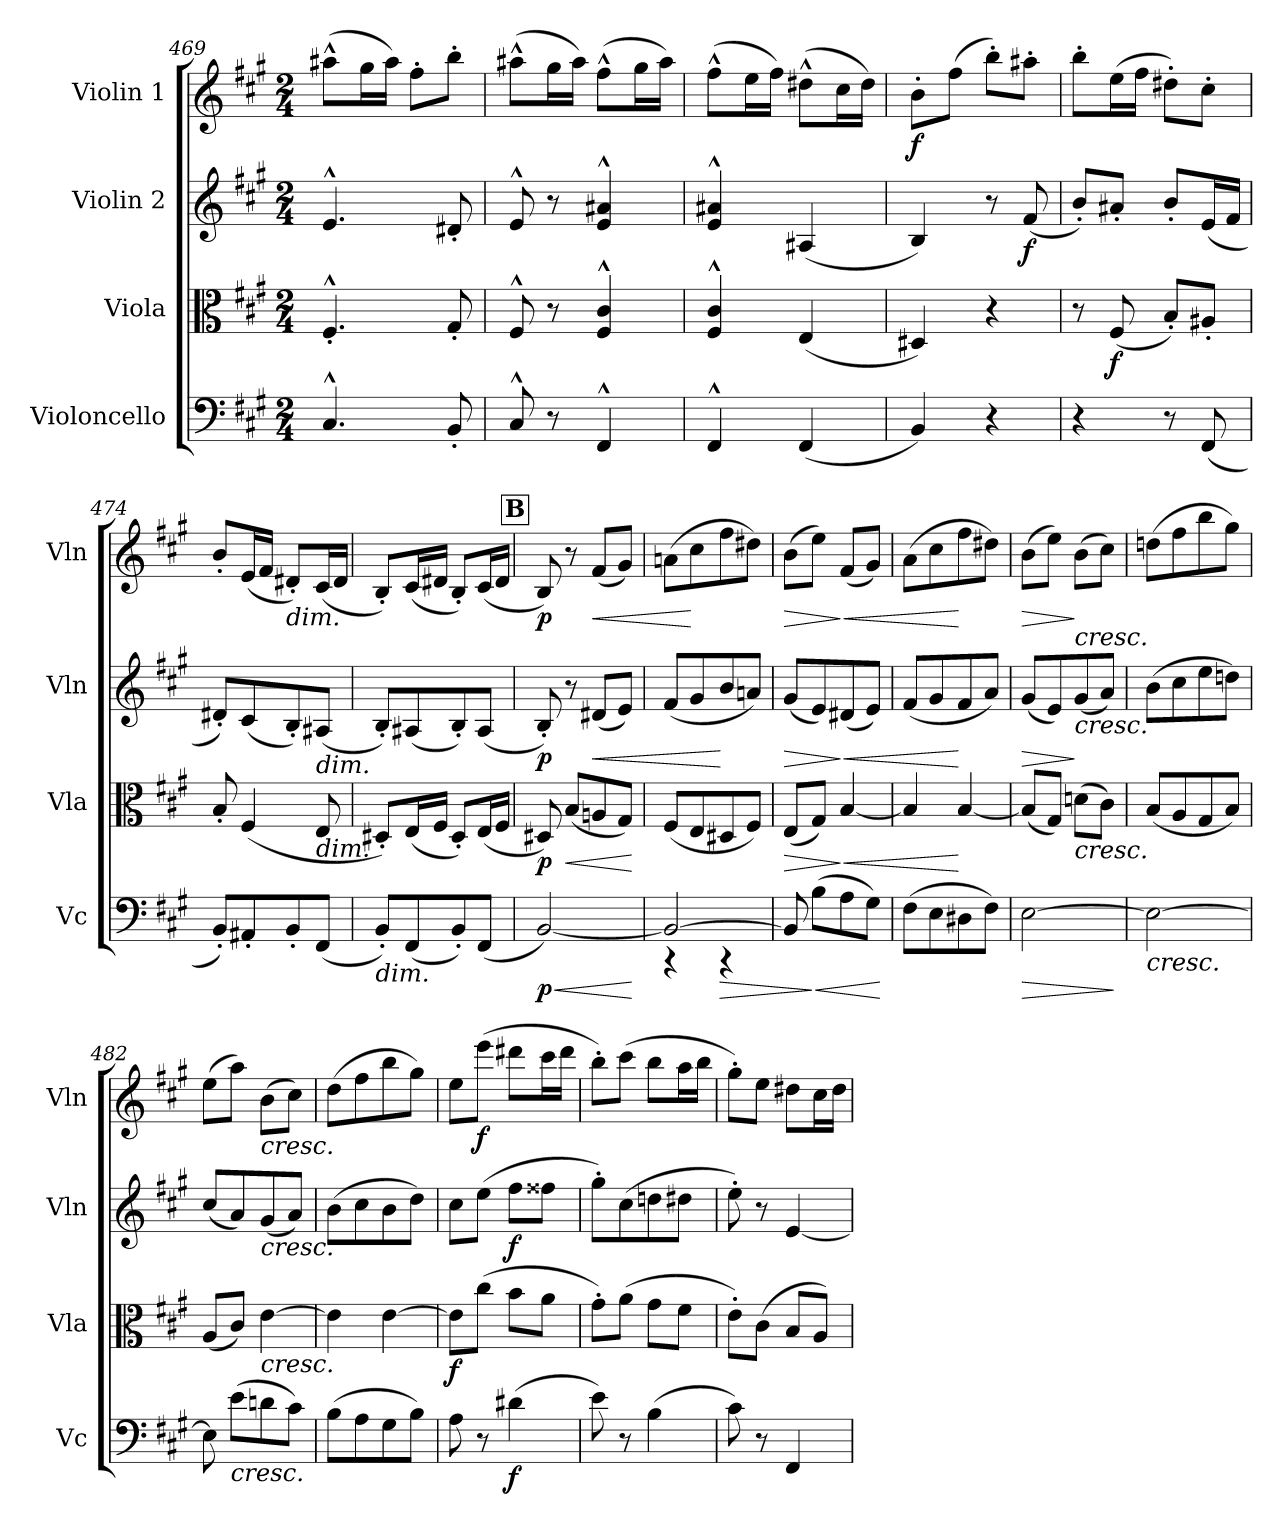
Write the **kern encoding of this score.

**kern	**dynam	**kern	**dynam	**kern	**dynam	**kern	**dynam
*part4	*part4	*part3	*part3	*part2	*part2	*part1	*part1
*staff4	*staff4	*staff3	*staff3	*staff2	*staff2	*staff1	*staff1
*I"Violoncello	*	*I"Viola	*	*I"Violin 2	*	*I"Violin 1	*
*I'Vc	*	*I'Vla	*	*I'Vln	*	*I'Vln	*
*clefF4	*	*clefC3	*	*clefG2	*	*clefG2	*
*k[f#c#g#]	*	*k[f#c#g#]	*	*k[f#c#g#]	*	*k[f#c#g#]	*
*M2/4	*	*M2/4	*	*M2/4	*	*M2/4	*
=469	=469	=469	=469	=469	=469	=469	=469
4.C#^^/	.	4.F#'^^/	.	4.e^^/	.	(>8aa#X^^\L	.
.	.	.	.	.	.	16gg#\L	.
.	.	.	.	.	.	16aa#\JJ)	.
.	.	.	.	.	.	8ff#'\L	.
8BB'/	.	8G#'/	.	8d#X'/	.	8bb'\J	.
=470	=470	=470	=470	=470	=470	=470	=470
8C#^^/	.	8F#^^/	.	8e^^/	.	(>8aa#X^^\L	.
8r	.	8r	.	8r	.	16gg#\L	.
.	.	.	.	.	.	16aa#\JJ)	.
4FF#^^/	.	4F#/^^ 4c#/^^	.	4e/^^ 4a#X/^^	.	(>8ff#^^\L	.
.	.	.	.	.	.	16gg#\L	.
.	.	.	.	.	.	16aa#\JJ)	.
=471	=471	=471	=471	=471	=471	=471	=471
4FF#^^/	.	4F#/^^ 4c#/^^	.	4e/^^ 4a#X/^^	.	(>8ff#^^\L	.
.	.	.	.	.	.	16ee\L	.
.	.	.	.	.	.	16ff#\JJ)	.
(<4FF#/	.	(<4E/	.	(<4A#X/	.	(>8dd#X^^\L	.
.	.	.	.	.	.	16cc#\L	.
.	.	.	.	.	.	16dd#\JJ)	.
=472	=472	=472	=472	=472	=472	=472	=472
!	!	!	!	!	!	!	!LO:DY:b
4BB/)	.	4D#X/)	.	4B/)	.	8b'\L	f
.	.	.	.	.	.	(>8ff#\J	.
4r	.	4r	.	8r	.	8bb'\L)	.
!	!	!	!	!	!LO:DY:b	!	!
.	.	.	.	(<8f#/	f	8aa#X'\J	.
=473	=473	=473	=473	=473	=473	=473	=473
4r	.	8r	.	8b'/L)	.	8bb'\L	.
!	!	!	!LO:DY:b	!	!	!	!
.	.	(<8F#/	f	8a#X'/J	.	(>16ee\L	.
.	.	.	.	.	.	16ff#\JJ	.
8r	.	8B'/L)	.	8b'/L	.	8dd#X'\L)	.
(<8FF#/	.	8A#X'/J	.	(<16e/L	.	8cc#'\J	.
.	.	.	.	16f#/JJ	.	.	.
=474	=474	=474	=474	=474	=474	=474	=474
8BB'/L)	.	8B'/	.	8d#X'/L)	.	8b'/L	.
8AA#X'/	.	(<4F#/	.	(<8c#/	.	(<16e/L	.
.	.	.	.	.	.	16f#/JJ	.
!	!	!	!	!	!	!LO:TX:b:i:t=dim.	!
8BB'/	.	.	.	8B'/)	.	8d#X'/L)	.
!	!	!	!	!LO:TX:b:i:t=dim.	!	!	!
!	!	!LO:TX:b:i:t=dim.	!	!	!	!	!
(<8FF#/J	.	8E/	.	(<8A#X/J	.	(<16c#/L	.
.	.	.	.	.	.	16d#/JJ	.
!!LO:LB:g=z
=475	=475	=475	=475	=475	=475	=475	=475
!LO:TX:b:i:t=dim.	!	!	!	!	!	!	!
8BB'/L)	.	8D#X'/L)	.	8B'/L)	.	8B'/L)	.
(<8FF#/	.	(<16E/L	.	(<8A#X/	.	(<16c#/L	.
.	.	16F#/JJ	.	.	.	16d#X/JJ	.
8BB'/)	.	8D#'/L)	.	8B'/)	.	8B'/L)	.
(<8FF#/J	.	(<16E/L	.	(<8A#/J	.	(<16c#/L	.
.	.	16F#/JJ	.	.	.	16d#/JJ	.
!!LO:REH:place=s1:a:B:fs=14:t=B
=476	=476	=476	=476	=476	=476	=476	=476
!	!LO:HP:b	!	!	!	!	!	!
!	!LO:DY:n=1:b	!	!LO:DY:b	!	!LO:DY:b	!	!LO:DY:b
[2BB/)	< p	8D#X/)	p	8B'/)	p	8B/)	p
!	!	!	!LO:HP:b	!	!	!	!
.	.	(<8B/L	<	8r	.	8r	.
!	!	!	!	!	!LO:HP:b	!	!LO:HP:b
.	.	8An/	.	(<8d#X/L	<	(<8f#/L	<
.	.	8G#/J)	.	8e/J)	.	8g#/J)	.
.	[	.	[	.	.	.	.
=477	=477	=477	=477	=477	=477	=477	=477
*^	*	*	*	*	*	*	*
2BB/_	4r	.	(<8F#/L	.	(<8f#/L	.	(>8an\L	.
.	.	.	8E/	.	8g#/	.	8cc#\	[
!	!	!LO:HP:b	!	!	!	!	!	!
.	4r	>	8D#X/	.	8b/	[	8ff#\	.
.	.	.	8F#/J)	.	8an/J)	.	8dd#X\J)	.
*v	*v	*	*	*	*	*	*	*
=478	=478	=478	=478	=478	=478	=478	=478
!	!	!	!LO:HP:b	!	!LO:HP:b	!	!LO:HP:b
8BB/]	.	(<8E/L	>	(<8g#/L	>	(>8b\L	>
!	!LO:HP:n=1:b	!	!	!	!	!	!
(>8B\L	] <	8G#/J)	.	8e/)	.	8ee\J)	.
!	!	!	!LO:HP:n=1:b	!	!LO:HP:n=1:b	!	!LO:HP:n=1:b
8A\	.	[4B/	] <	(<8d#X/	] <	(<8f#/L	] <
8G#\J)	.	.	.	8e/J)	.	8g#/J)	.
.	[	.	.	.	.	.	.
=479	=479	=479	=479	=479	=479	=479	=479
(>8F#\L	.	4B/]	.	(<8f#/L	.	(>8a\L	.
8E\	.	.	.	8g#/	.	8cc#\	.
8D#X\	.	[4B/	[	8f#/	[	8ff#\	[
8F#\J)	.	.	.	8a/J)	.	8dd#X\J)	.
=480	=480	=480	=480	=480	=480	=480	=480
!	!LO:HP:b	!	!	!	!LO:HP:b	!	!LO:HP:b
[2E\	>	(<8B/L]	.	(<8g#/L	>	(>8b\L	>
.	.	8G#/J)	.	8e/)	.	8ee\J)	.
!	!	!	!	!	!	!LO:TX:b:i:t=cresc.	!
!	!	!	!	!LO:TX:b:i:t=cresc.	!	!	!
!	!	!LO:TX:b:i:t=cresc.	!	!	!	!	!
.	.	(>8dn\L	.	(<8g#/	]	(>8b\L	]
.	.	8c#\J)	.	8a/J)	.	8cc#\J)	.
.	]	.	.	.	.	.	.
=481	=481	=481	=481	=481	=481	=481	=481
!LO:TX:b:i:t=cresc.	!	!	!	!	!	!	!
2E\_	.	(<8B/L	.	(>8b\L	.	(>8ddn\L	.
.	.	8A/	.	8cc#\	.	8ff#\	.
.	.	8G#/	.	8ee\	.	8bb\	.
.	.	8B/J)	.	8ddn\J)	.	8gg#\J)	.
=482	=482	=482	=482	=482	=482	=482	=482
8E\]	.	(<8A/L	.	(<8cc#/L	.	(>8ee\L	.
!LO:TX:b:i:t=cresc.	!	!	!	!	!	!	!
(>8e\L	.	8c#/J)	.	8a/)	.	8aa\J)	.
!	!	!	!	!	!	!LO:TX:b:i:t=cresc.	!
!	!	!	!	!LO:TX:b:i:t=cresc.	!	!	!
!	!	!LO:TX:b:i:t=cresc.	!	!	!	!	!
8dn\	.	[4e\	.	(<8g#/	.	(>8b\L	.
8c#\J)	.	.	.	8a/J)	.	8cc#\J)	.
=483	=483	=483	=483	=483	=483	=483	=483
(>8B\L	.	4e\]	.	(>8b\L	.	(>8dd\L	.
8A\	.	.	.	8cc#\	.	8ff#\	.
8G#\	.	[4e\	.	8b\	.	8bb\	.
8B\J)	.	.	.	8dd\J)	.	8gg#\J)	.
=484	=484	=484	=484	=484	=484	=484	=484
!	!	!	!LO:DY:b	!	!	!	!
8A\	.	8e\L]	f	8cc#\L	.	8ee\L	.
!	!	!	!	!	!	!	!LO:DY:b
8r	.	(>8cc#\J	.	(>8ee\J	.	(>8eee\J	f
!	!LO:DY:b	!	!	!	!LO:DY:b	!	!
(>4d#X\	f	8b\L	.	8ff#\L	f	8ddd#X\L	.
.	.	8a\J	.	8ff##X\J	.	16ccc#\L	.
.	.	.	.	.	.	16ddd#\JJ	.
=485	=485	=485	=485	=485	=485	=485	=485
8e\)	.	8g#'\L)	.	8gg#'\L)	.	8bb'\L)	.
8r	.	(>8a\J	.	(>8cc#\	.	(>8ccc#\J	.
(>4B\	.	8g#\L	.	8ddn\	.	8bb\L	.
.	.	8f#\J	.	8dd#X\J	.	16aa\L	.
.	.	.	.	.	.	16bb\JJ	.
!!LO:LB:g=z
=486	=486	=486	=486	=486	=486	=486	=486
8c#\)	.	8e'\L)	.	8ee'\)	.	8gg#'\L)	.
8r	.	(>8c#\J	.	8r	.	8ee\J	.
4FF#/	.	8B/L	.	[4e/	.	8dd#X\L	.
.	.	8A/J)	.	.	.	16cc#\L	.
.	.	.	.	.	.	16dd#\JJ	.
=	=	=	=	=	=	=	=
*-	*-	*-	*-	*-	*-	*-	*-
